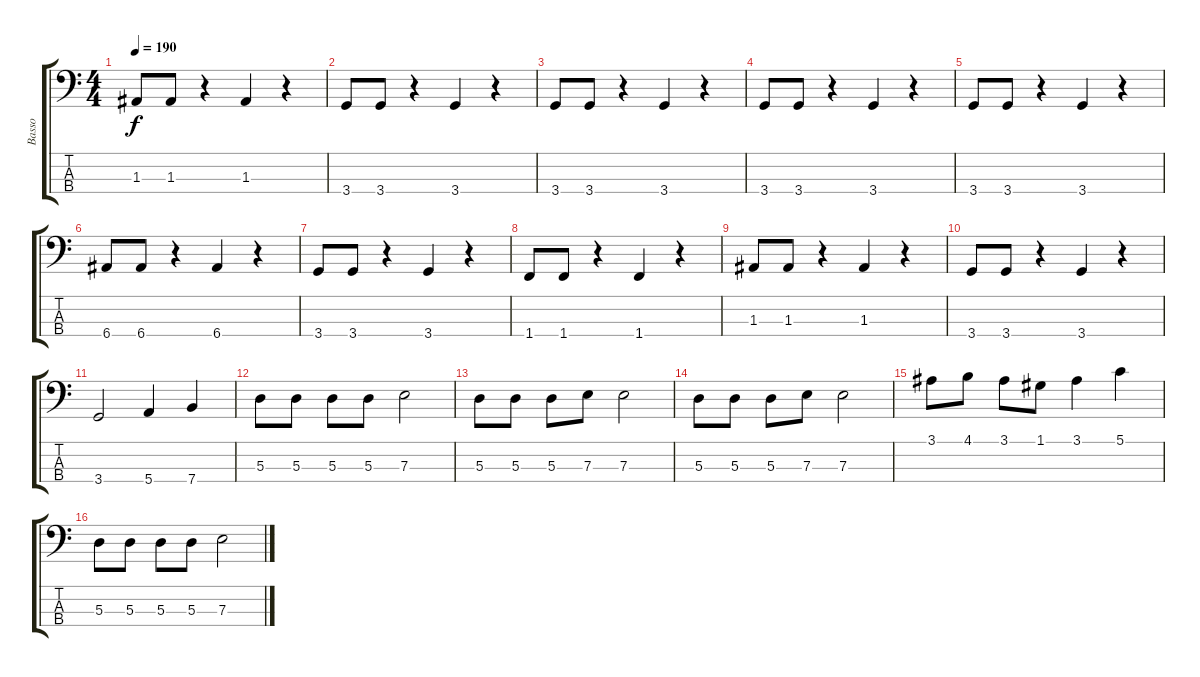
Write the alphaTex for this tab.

\track ("Basso" "Basso") {instrument electricbasspick}
\staff {score tabs}
\tuning (G2 D2 A1 E1) {hide}
\ts (4 4)
\tempo 190
\clef f4
\ks c
1.3.8{dy f} 1.3.8 r.4 1.3.4 r.4 |
3.4.8 3.4.8 r.4 3.4.4 r.4 |
3.4.8 3.4.8 r.4 3.4.4 r.4 |
3.4.8 3.4.8 r.4 3.4.4 r.4 |
3.4.8 3.4.8 r.4 3.4.4 r.4 |
6.4.8 6.4.8 r.4 6.4.4 r.4 |
3.4.8 3.4.8 r.4 3.4.4 r.4 |
1.4.8 1.4.8 r.4 1.4.4 r.4 |
1.3.8 1.3.8 r.4 1.3.4 r.4 |
3.4.8 3.4.8 r.4 3.4.4 r.4 |
3.4.2 5.4.4 7.4.4 |
5.3.8 5.3.8 5.3.8 5.3.8 7.3.2 |
5.3.8 5.3.8 5.3.8 7.3.8 7.3.2 |
5.3.8 5.3.8 5.3.8 7.3.8 7.3.2 |
3.1.8 4.1.8 3.1.8 1.1.8 3.1.4 5.1.4 |
5.3.8 5.3.8 5.3.8 5.3.8 7.3.2
